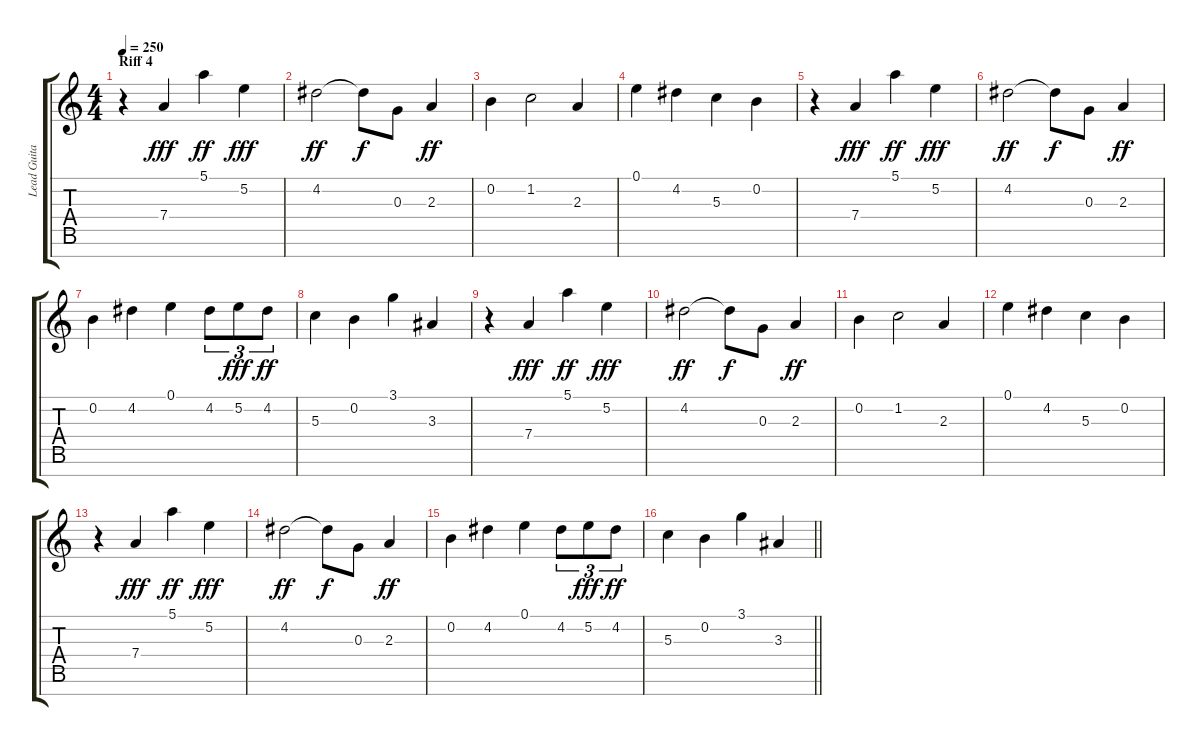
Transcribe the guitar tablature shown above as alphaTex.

\track ("Lead Guitar" "Lead Guita") {instrument distortionguitar}
\staff {score tabs}
\tuning (E4 B3 G3 D3 A2 E2 B1) {hide}
\ts (4 4)
\section ("" "Riff 4")
\tempo 250
\clef g2
\ks c
r.4{dy fff} 7.4.4 5.1.4{dy ff} 5.2.4{dy fff} |
4.2.2{dy ff} 4.2{t}.8{dy f} 0.3.8 2.3.4{dy ff} |
0.2.4 1.2.2 2.3.4 |
0.1.4 4.2.4 5.3.4 0.2.4 |
r.4 7.4.4{dy fff} 5.1.4{dy ff} 5.2.4{dy fff} |
4.2.2{dy ff} 4.2{t}.8{dy f} 0.3.8 2.3.4{dy ff} |
0.2.4 4.2.4 0.1.4 4.2.8{tu (3 2)} 5.2.8{tu (3 2) dy fff} 4.2.8{tu (3 2) dy ff} |
5.3.4 0.2.4 3.1.4 3.3.4 |
r.4 7.4.4{dy fff} 5.1.4{dy ff} 5.2.4{dy fff} |
4.2.2{dy ff} 4.2{t}.8{dy f} 0.3.8 2.3.4{dy ff} |
0.2.4 1.2.2 2.3.4 |
0.1.4 4.2.4 5.3.4 0.2.4 |
r.4 7.4.4{dy fff} 5.1.4{dy ff} 5.2.4{dy fff} |
4.2.2{dy ff} 4.2{t}.8{dy f} 0.3.8 2.3.4{dy ff} |
0.2.4 4.2.4 0.1.4 4.2.8{tu (3 2)} 5.2.8{tu (3 2) dy fff} 4.2.8{tu (3 2) dy ff} |
\barLineRight lightlight
5.3.4 0.2.4 3.1.4 3.3.4
